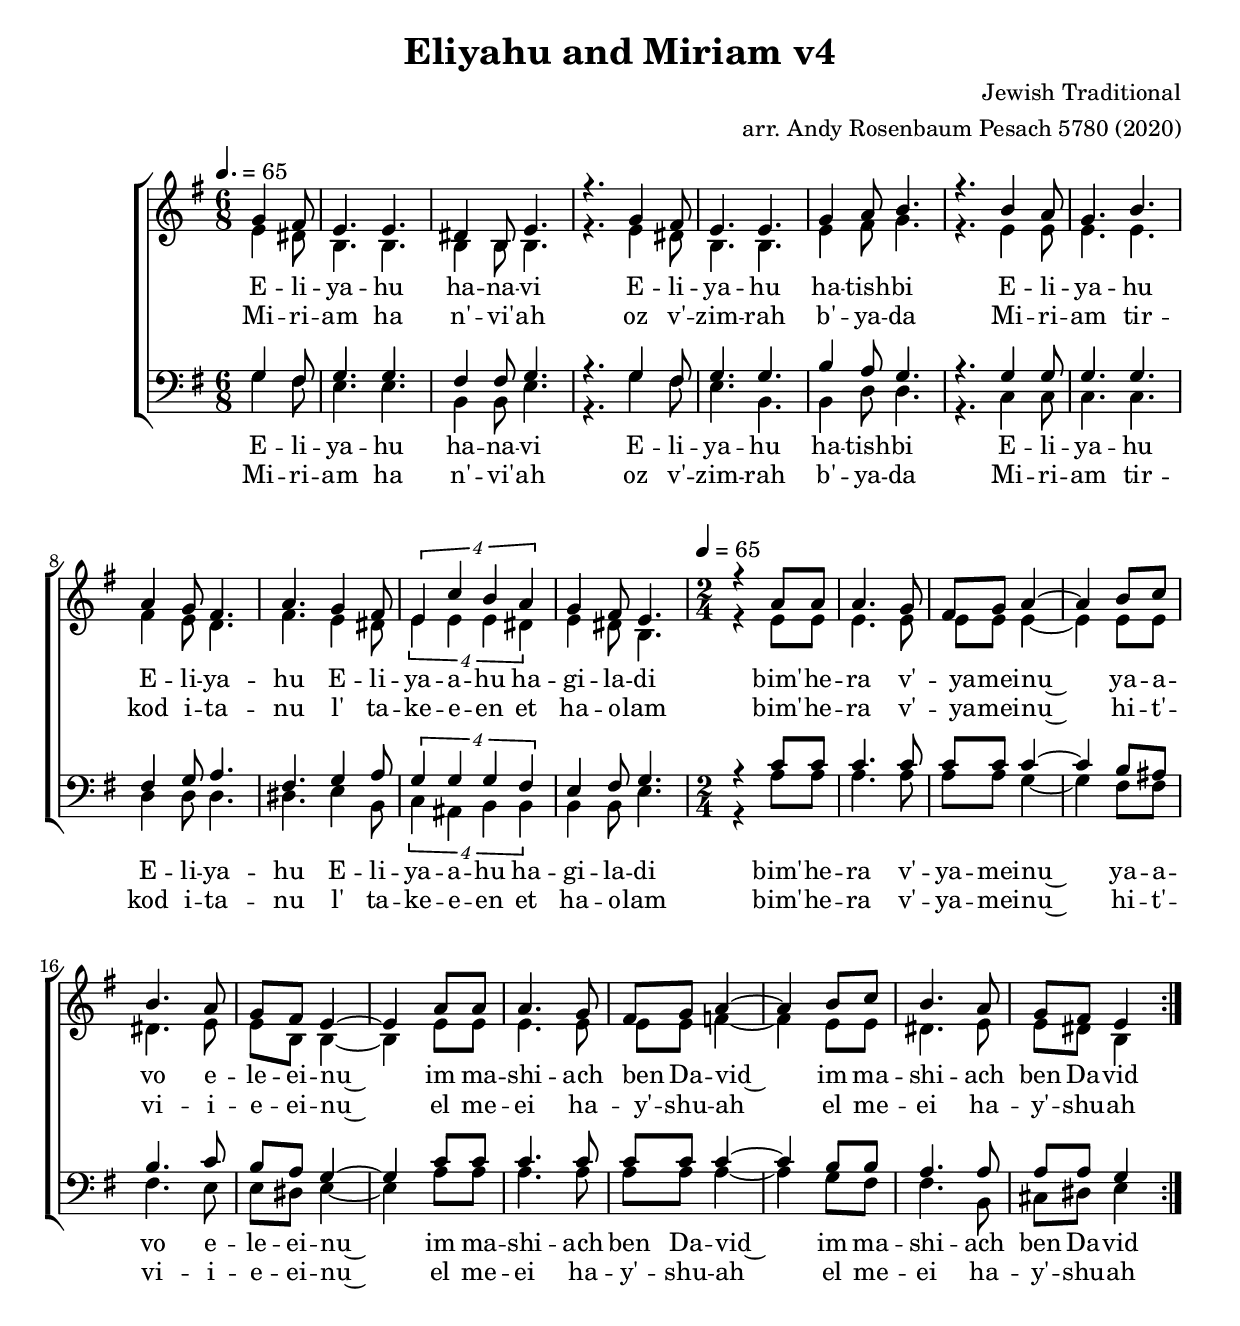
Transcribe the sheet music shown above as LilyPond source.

\version "2.18.2"  % necessary for upgrading to future LilyPond versions.

\header {
	title = "Eliyahu and Miriam v4"
	composer = "Jewish Traditional"
	arranger = "arr. Andy Rosenbaum Pesach 5780 (2020)"
}


\paper {
  top-system-spacing #'basic-distance = #10
  score-system-spacing #'basic-distance = #20
  system-system-spacing #'basic-distance = #20
  last-bottom-spacing #'basic-distance = #10
}

global = {
  \key g \minor
  \time 6/8
}

% ====== %
% chorus %
% ====== %

sopChorus = \relative g' {
	\partial 4. bes4 a8 
	| g4. g | fis4 d8 g4.
    
	| r4. bes4 a8 | g4. g4. | bes4 c8 d4. 
    
	| r4. d4 c8 | bes4. d4. | c4 bes8 a4. 
	| c4. bes4 a8 | \tuplet 4/3 { g4 ees' d c } 
	| bes4 a8 g4.
}

altoChorus = \relative g' {
	\partial 4. g4 fis8 
	| d4. d | d4 d8 d4.
    
	| r4. g4 fis8 | d4. d4. | g4 a8 bes4. 

	| r4. g4 g8 | g4. g4. | a4 g8 f4. 
    
	| a4. g4 fis8 | \tuplet 4/3 { g4 g g fis }
	| g4 fis8 d4.
}

tenorChorus = \relative g {
	\partial 4. bes4 a8 
	| bes4. bes | a4 a8 bes4. 
%	| r4. d4 c8 | bes4. bes | g4 f8 d4.
	| r4. bes4 a8 | bes4. bes | d4 c8 bes4.

	| r4. bes4 bes8 | bes4. bes4. | a4 bes8 c4.

%	| c4. bes4 c8 | d4 ees8 | fis4 g8 | g4 fis8 | g4. 

	| a4. bes4 c8 | \tuplet 4/3 { bes4 bes bes a } 
    | g4 a8 bes4. 
	
}

% also consider ees, and eventually German 6th chord
bassChorus = \relative g {
	\partial 4. bes4 a8 
	| g4. g | d4 d8 g4. 
	
%	| bes4 a8 | g4. g | d4 bes8 g4.
%	| bes4 a8 | g4. g | d4 d8 g,4.

	| r4. bes4 a8 | g4. d | d4 f8 f4.

	| r4. ees4 ees8 | ees4. ees4. | f4 f8 f4.

%	| a4. bes4 c8 | d4 cis8 | d4 ees8 | e4 fis8 | g4. 

%	| a4. g4 a8 | bes4 c8 | d4 ees8 | e4 fis8 | g4. 

	| fis4. g4 d8 | \tuplet 4/3 { ees4 cis d d }
    | d4 d8 g4. 
}

wordsChorus = \lyricmode {
	E -- li --
	| ya -- hu 
	| ha -- na -- vi
	| E -- li -- 
    | ya -- hu 
    | ha -- tish -- bi 
	| E -- li -- 
    | ya -- hu 
    | E -- li -- 
    | ya -- hu 
	| E -- li -- 
    | ya -- a -- hu ha -- 
    | gi -- la -- di 
}

wordsChorusM = \lyricmode {
	Mi -- ri --
	| am  ha 
	| n' -- vi' -- ah
	| oz v' --
    | zim -- rah 
    | b' -- ya -- da
	| Mi -- ri -- 
    | am tir --
    | kod i --
    | ta -- nu
	| l' ta -- ke -- e -- en
    | et ha --
    | o -- lam
}

% Miriam tirkod itanu letaken et ha-olam.Bim’hera veyameinu hi tevi’einuel mei ha-yeshua.

% https://www.ritualwell.org/ritual/miriam-ha-nviah-1
% https://www.truah.org/wp-content/uploads/TrHaggadah/OSOTS-15-elijah.pdf
% First part of Miriam
	% | Mi -- ri -- 
    % | am tir --
    % | kod i --
    % | ta -- nu
	% | l' hag -- di -- i -- il
    % | zim -- rat
    % | o -- lam

% ===== %
% verse %
% ===== %

sopVerse = \relative g' {
	% bim herah
	  r4 c8 c8
    | c4. bes8
    | a8 bes8 c4~
    
    % ya-avo
    | c4 d8 ees8
    | d4. c8
    | bes8 a8 g4~
    
    % im mashiach 1
	  g4 c8 c8
    | c4. bes8
    | a8 bes8 c4~
    
    % im mashiach 2
    | c4 d8 ees8
    | d4. c8
    | bes8 a8 g4~
}

altoVerse = \relative g' {
	% bim herah
	  r4 g8 g8
    | g4. g8
    | g8 g8 g4~
    
    % ya-avo
    | g4 g8 g8
    | fis4. g8
    | g8 d8 d4~
    
    % im mashiach 1
	  d4 g8 g8
    | g4. g8
    | g8 g8 aes4~
    
    % im mashiach 2
    | aes4 g8 g8
    | fis4. g8
    | g8 fis8 d4
}

tenorVerse = \relative g' {
	% bim herah
	  r4 ees8 ees8
    | ees4. ees8
    | ees8 ees8 ees4~
    
    % ya-avo
    | ees4 d8 cis8
    | d4. ees8
    | d8 c8 bes4~
    
	% im mashiach 1
	  bes4 ees8 ees8
    | ees4. ees8
    | ees8 ees8 ees4~
    
    % im mashiach 2
    | ees4 d8 d8
    | c4. c8
    | c8 c8 bes4
}

bassVerse = \relative g {
	% bim herah
	  r4 c8 c8
    | c4. c8
    | c8 c8 bes4~
    
    % ya-avo
    | bes4 a8 a8
    | a4. g8
    | g8 fis8 g4~
    
    % im mashiach 1
	  g4 c8 c8
    | c4. c8
    | c8 c8 c4~
    
    % im mashiach 2
    | c4 bes8 a8
    | a4. d,8
    | e8 fis8 g4
}

wordsVerse = \lyricmode {
	bim' -- he -- 
    | ra v' -- 
    | ya -- mei -- nu~
    | ya -- a -- 
    | vo e -- 
    | le -- ei -- nu~
    
    im ma -- shi -- ach ben Da -- vid~
    
    im ma -- shi -- ach ben Da -- vid
}

wordsVerseM = \lyricmode {
	bim' -- he -- 
    | ra v' -- 
    | ya -- mei -- nu~
    
    | hi -- t' -- 
    | vi -- i -- 
    | e -- ei -- nu~
    
    el me -- ei ha -- y' -- shu -- ah
    
    el me -- ei ha -- y' -- shu -- ah
}


% Miriam tirkod itanu l'taken et ha-olam.
% Bimheyrah v'yameynu hi t'vi'einu el mey ha-y'shuah.

% ta vi ei nu
% el  mey ha y' shuah (2x)


% ======== %
% in order %
% ======== %

sop = {
	\repeat volta 2 {
        \tempo 4. = 65
        \time 6/8
        \sopChorus

        \tempo 4 = 65
        \time 2/4
        \sopVerse
    }
}

alto = {
	\repeat volta 2 {
		\altoChorus
    	\altoVerse
    }
}

tenor = {
	\repeat volta 2 {
		\tenorChorus
    	\tenorVerse
    }
}

bass = {
	\repeat volta 2 {
		\bassChorus
    	\bassVerse
    }
}


allStuff = {
\transpose g e {
  \new ChoirStaff <<
    \new Lyrics = "sopranos" \with {
      % this is needed for lyrics above a staff
      \override VerticalAxisGroup.staff-affinity = #DOWN
    }
    \new Staff = "upper" <<
	\set Staff.midiInstrument = "voice oohs"
      \new Voice = "sopranos" {
        \voiceOne
        << \global \sop >>
      }
      \new Voice = "altos" {
        \voiceTwo
        << \global \alto >>
      }
    >>
    \new Lyrics = "altos"
    \new Lyrics = "tenors" \with {
      % this is needed for lyrics above a staff
      \override VerticalAxisGroup.staff-affinity = #DOWN
    }
    \new Staff = "lower" <<
      \set Staff.midiInstrument = "voice oohs"
      \clef bass
      \new Voice = "tenors" {
        \voiceOne
        << \global \tenor >>
      }
      \new Voice = "basses" {
        \voiceTwo << \global \bass >>
      }
    >>
    \new Lyrics = "basses"
    % \context Lyrics = "sopranos" \lyricsto "sopranos" \words
    \context Lyrics = "altos" { 
    	\lyricsto "altos" { 
        <<
        	{ \wordsChorus \wordsVerse }
            \new Lyrics = "miriam" \with { alignBelowContext = "altos" } {
            	\set associatedVoice = "altos"
                \wordsChorusM \wordsVerseM
            }
        >>
		}
    }
    
    % \context Lyrics = "tenors" \lyricsto "tenors" \words
    \context Lyrics = "basses" {
    	\lyricsto "basses" {
        <<
    		{ \wordsChorus \wordsVerse }
            \new Lyrics = "miriam" \with { alignBelowContext = "basses" } {
            	\set associatedVoice = "basses"
                \wordsChorusM \wordsVerseM
        	}
        >>
		}
	}
  >>
  }
}

% For printed pdf music.
\score {
	\allStuff
	\layout{}
}

% For midi
\score {
	\unfoldRepeats {
		\allStuff
	}
	\midi{ }
}
